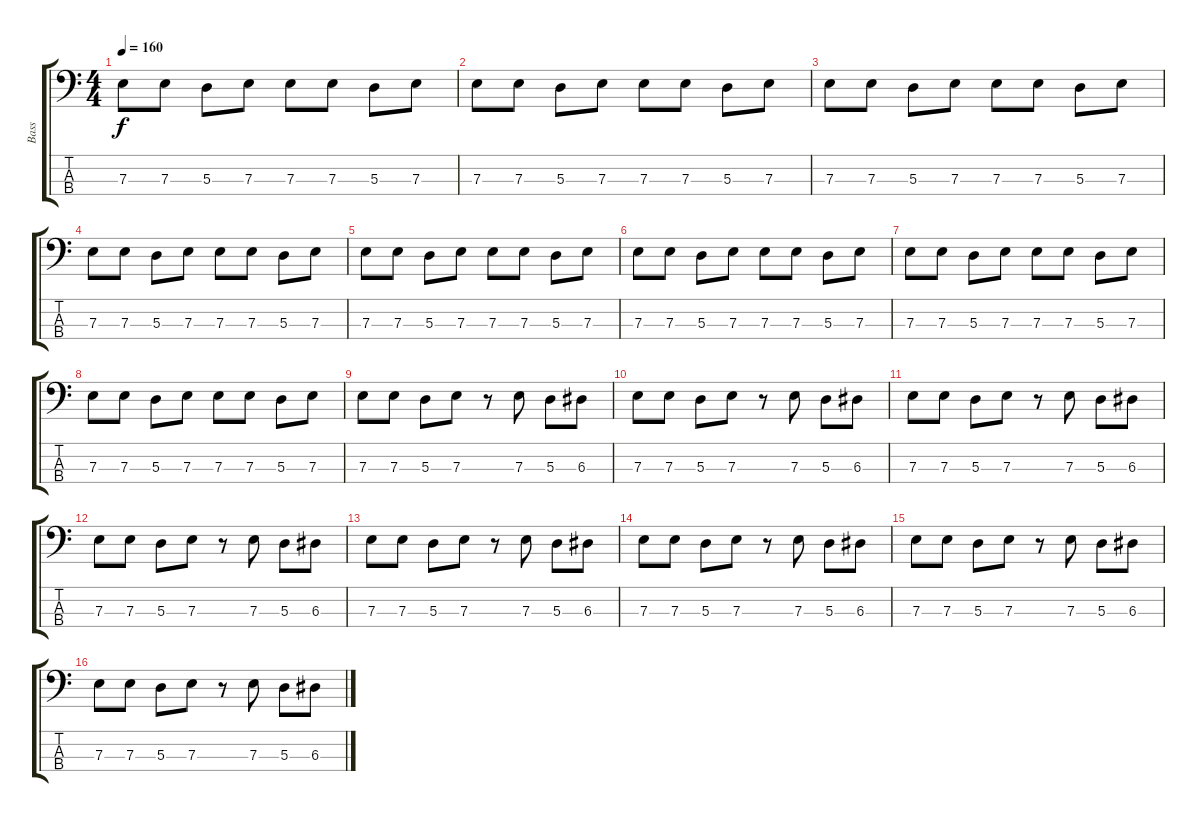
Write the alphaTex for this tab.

\track ("Bass" "Bass") {instrument electricbassfinger}
\staff {score tabs}
\tuning (G2 D2 A1 E1) {hide}
\ts (4 4)
\tempo 160
\clef f4
\ks c
7.3.8{dy f instrument electricbassfinger} 7.3.8 5.3.8 7.3.8 7.3.8 7.3.8 5.3.8 7.3.8 |
7.3.8 7.3.8 5.3.8 7.3.8 7.3.8 7.3.8 5.3.8 7.3.8 |
7.3.8 7.3.8 5.3.8 7.3.8 7.3.8 7.3.8 5.3.8 7.3.8 |
7.3.8 7.3.8 5.3.8 7.3.8 7.3.8 7.3.8 5.3.8 7.3.8 |
7.3.8 7.3.8 5.3.8 7.3.8 7.3.8 7.3.8 5.3.8 7.3.8 |
7.3.8 7.3.8 5.3.8 7.3.8 7.3.8 7.3.8 5.3.8 7.3.8 |
7.3.8 7.3.8 5.3.8 7.3.8 7.3.8 7.3.8 5.3.8 7.3.8 |
7.3.8 7.3.8 5.3.8 7.3.8 7.3.8 7.3.8 5.3.8 7.3.8 |
7.3.8 7.3.8 5.3.8 7.3.8 r.8 7.3.8 5.3.8 6.3.8 |
7.3.8 7.3.8 5.3.8 7.3.8 r.8 7.3.8 5.3.8 6.3.8 |
7.3.8 7.3.8 5.3.8 7.3.8 r.8 7.3.8 5.3.8 6.3.8 |
7.3.8 7.3.8 5.3.8 7.3.8 r.8 7.3.8 5.3.8 6.3.8 |
7.3.8 7.3.8 5.3.8 7.3.8 r.8 7.3.8 5.3.8 6.3.8 |
7.3.8 7.3.8 5.3.8 7.3.8 r.8 7.3.8 5.3.8 6.3.8 |
7.3.8 7.3.8 5.3.8 7.3.8 r.8 7.3.8 5.3.8 6.3.8 |
7.3.8 7.3.8 5.3.8 7.3.8 r.8 7.3.8 5.3.8 6.3.8
